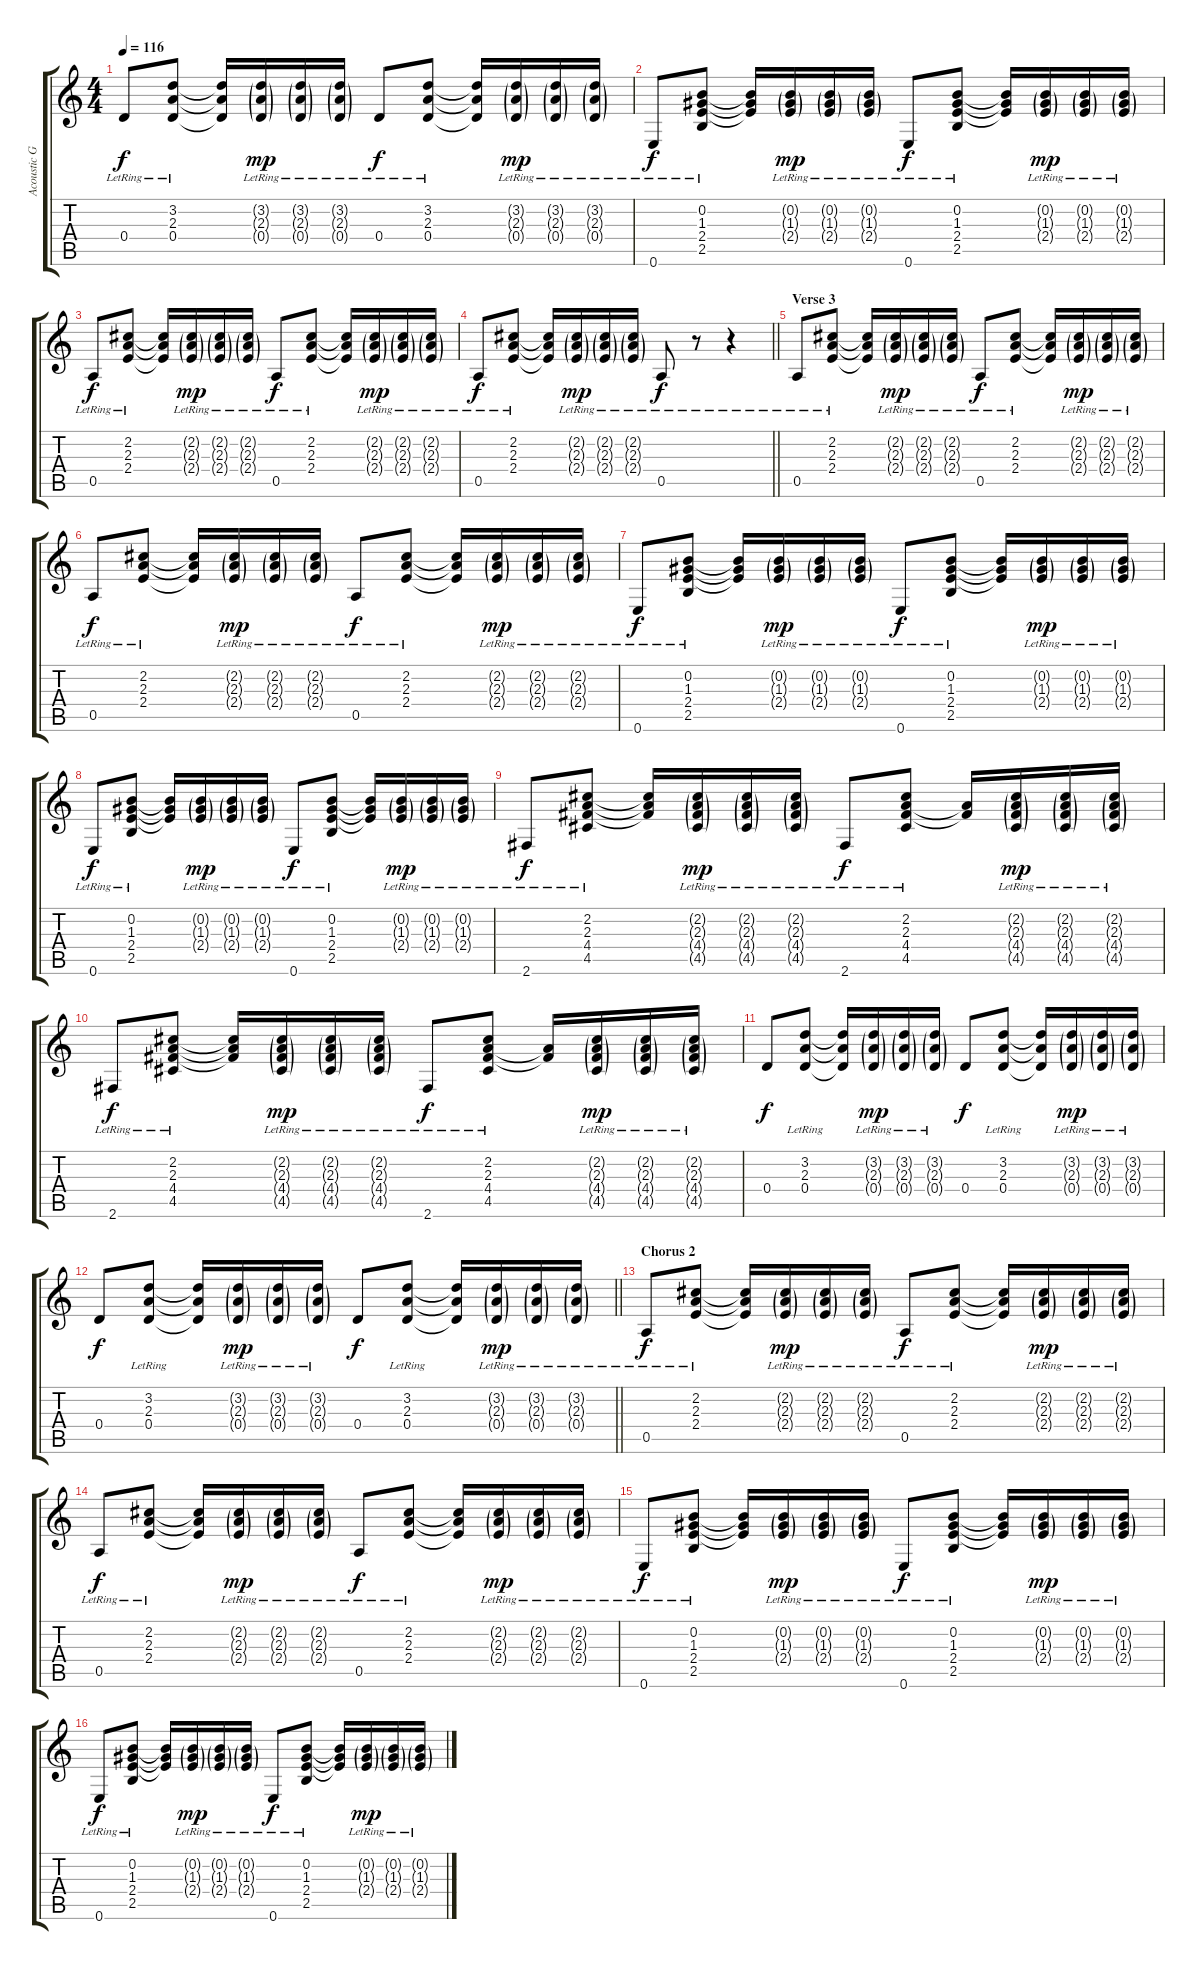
\track ("Acoustic Guitar" "Acoustic G") {instrument acousticguitarsteel}
\staff {score tabs}
\tuning (E4 B3 G3 D3 A2 E2) {hide}
\ts (4 4)
\tempo 116
\clef g2
\ks c
0.4{lr}.8{dy f} (3.2{lr} 2.3 0.4{lr}).8 (3.2{t} 2.3{t} 0.4{t}).16 (3.2{g} 2.3{g} 0.4{g lr}).16{dy mp} (3.2{g} 2.3{g lr} 0.4{g}).16 (3.2{g} 2.3{g} 0.4{g lr}).16 0.4{lr}.8{dy f} (3.2{lr} 2.3 0.4{lr}).8 (3.2{t} 2.3{t} 0.4{t}).16 (3.2{g} 2.3{g} 0.4{g lr}).16{dy mp} (3.2{g} 2.3{g lr} 0.4{g}).16 (3.2{g} 2.3{g} 0.4{g lr}).16 |
0.6{lr}.8{dy f} (0.2{lr} 1.3{lr} 2.4{lr} 2.5{lr}).8 (0.2{t} 1.3{t} 2.4{t}).16 (0.2{g lr} 1.3{g lr} 2.4{g lr}).16{dy mp} (0.2{g lr} 1.3{g lr} 2.4{g lr}).16 (0.2{g lr} 1.3{g lr} 2.4{g lr}).16 0.6{lr}.8{dy f} (0.2{lr} 1.3{lr} 2.4{lr} 2.5{lr}).8 (0.2{t} 1.3{t} 2.4{t}).16 (0.2{g lr} 1.3{g lr} 2.4{g lr}).16{dy mp} (0.2{g lr} 1.3{g lr} 2.4{g lr}).16 (0.2{g lr} 1.3{g lr} 2.4{g lr}).16 |
0.5{lr}.8{dy f} (2.2{lr} 2.3 2.4{lr}).8 (2.2{t} 2.3{t} 2.4{t}).16 (2.2{g} 2.3{g} 2.4{g lr}).16{dy mp} (2.2{g} 2.3{g lr} 2.4{g}).16 (2.2{g} 2.3{g} 2.4{g lr}).16 0.5{lr}.8{dy f} (2.2{lr} 2.3 2.4{lr}).8 (2.2{t} 2.3{t} 2.4{t}).16 (2.2{g} 2.3{g} 2.4{g lr}).16{dy mp} (2.2{g} 2.3{g lr} 2.4{g}).16 (2.2{g} 2.3{g} 2.4{g lr}).16 |
\barLineRight lightlight
0.5{lr}.8{dy f} (2.2{lr} 2.3 2.4{lr}).8 (2.2{t} 2.3{t} 2.4{t}).16 (2.2{g} 2.3{g} 2.4{g lr}).16{dy mp} (2.2{g} 2.3{g lr} 2.4{g}).16 (2.2{g} 2.3{g} 2.4{g lr}).16 0.5{lr}.8{dy f} r.8 r.4 |
\section ("" "Verse 3")
0.5{lr}.8 (2.2{lr} 2.3 2.4{lr}).8 (2.2{t} 2.3{t} 2.4{t}).16 (2.2{g} 2.3{g} 2.4{g lr}).16{dy mp} (2.2{g} 2.3{g lr} 2.4{g}).16 (2.2{g} 2.3{g} 2.4{g lr}).16 0.5{lr}.8{dy f} (2.2{lr} 2.3 2.4{lr}).8 (2.2{t} 2.3{t} 2.4{t}).16 (2.2{g} 2.3{g} 2.4{g lr}).16{dy mp} (2.2{g} 2.3{g lr} 2.4{g}).16 (2.2{g} 2.3{g} 2.4{g lr}).16 |
0.5{lr}.8{dy f} (2.2{lr} 2.3 2.4{lr}).8 (2.2{t} 2.3{t} 2.4{t}).16 (2.2{g} 2.3{g} 2.4{g lr}).16{dy mp} (2.2{g} 2.3{g lr} 2.4{g}).16 (2.2{g} 2.3{g} 2.4{g lr}).16 0.5{lr}.8{dy f} (2.2{lr} 2.3 2.4{lr}).8 (2.2{t} 2.3{t} 2.4{t}).16 (2.2{g} 2.3{g} 2.4{g lr}).16{dy mp} (2.2{g} 2.3{g lr} 2.4{g}).16 (2.2{g} 2.3{g} 2.4{g lr}).16 |
0.6{lr}.8{dy f} (0.2{lr} 1.3{lr} 2.4{lr} 2.5{lr}).8 (0.2{t} 1.3{t} 2.4{t}).16 (0.2{g lr} 1.3{g lr} 2.4{g lr}).16{dy mp} (0.2{g lr} 1.3{g lr} 2.4{g lr}).16 (0.2{g lr} 1.3{g lr} 2.4{g lr}).16 0.6{lr}.8{dy f} (0.2{lr} 1.3{lr} 2.4{lr} 2.5{lr}).8 (0.2{t} 1.3{t} 2.4{t}).16 (0.2{g lr} 1.3{g lr} 2.4{g lr}).16{dy mp} (0.2{g lr} 1.3{g lr} 2.4{g lr}).16 (0.2{g lr} 1.3{g lr} 2.4{g lr}).16 |
0.6{lr}.8{dy f} (0.2{lr} 1.3{lr} 2.4{lr} 2.5{lr}).8 (0.2{t} 1.3{t} 2.4{t}).16 (0.2{g lr} 1.3{g lr} 2.4{g lr}).16{dy mp} (0.2{g lr} 1.3{g lr} 2.4{g lr}).16 (0.2{g lr} 1.3{g lr} 2.4{g lr}).16 0.6{lr}.8{dy f} (0.2{lr} 1.3{lr} 2.4{lr} 2.5{lr}).8 (0.2{t} 1.3{t} 2.4{t}).16 (0.2{g lr} 1.3{g lr} 2.4{g lr}).16{dy mp} (0.2{g lr} 1.3{g lr} 2.4{g lr}).16 (0.2{g lr} 1.3{g lr} 2.4{g lr}).16 |
2.6{lr}.8{dy f} (2.2{lr} 2.3{lr} 4.4{lr} 4.5{lr}).8 (2.2{t} 2.3{t} 4.4{t}).16 (2.2{g lr} 2.3{g lr} 4.4{g lr} 4.5{g lr}).16{dy mp} (2.2{g lr} 2.3{g lr} 4.4{g lr} 4.5{g lr}).16 (2.2{g lr} 2.3{g lr} 4.4{g lr} 4.5{g lr}).16 2.6{lr}.8{dy f} (2.2{lr} 2.3{lr} 4.4{lr} 4.5{lr}).8 (2.3{t} 4.4{t}).16 (2.2{g lr} 2.3{g lr} 4.4{g lr} 4.5{g lr}).16{dy mp} (2.2{g lr} 2.3{g lr} 4.4{g lr} 4.5{g lr}).16 (2.2{g lr} 2.3{g lr} 4.4{g lr} 4.5{g lr}).16 |
2.6{lr}.8{dy f} (2.2{lr} 2.3{lr} 4.4{lr} 4.5{lr}).8 (2.2{t} 2.3{t} 4.4{t}).16 (2.2{g lr} 2.3{g lr} 4.4{g lr} 4.5{g lr}).16{dy mp} (2.2{g lr} 2.3{g lr} 4.4{g lr} 4.5{g lr}).16 (2.2{g lr} 2.3{g lr} 4.4{g lr} 4.5{g lr}).16 2.6{lr}.8{dy f} (2.2{lr} 2.3{lr} 4.4{lr} 4.5{lr}).8 (2.3{t} 4.4{t}).16 (2.2{g lr} 2.3{g lr} 4.4{g lr} 4.5{g lr}).16{dy mp} (2.2{g lr} 2.3{g lr} 4.4{g lr} 4.5{g lr}).16 (2.2{g lr} 2.3{g lr} 4.4{g lr} 4.5{g lr}).16 |
0.4.8{dy f} (3.2{lr} 2.3 0.4{lr}).8 (3.2{t} 2.3{t} 0.4{t}).16 (3.2{g} 2.3{g} 0.4{g lr}).16{dy mp} (3.2{g} 2.3{g lr} 0.4{g}).16 (3.2{g} 2.3{g} 0.4{g lr}).16 0.4.8{dy f} (3.2{lr} 2.3 0.4{lr}).8 (3.2{t} 2.3{t} 0.4{t}).16 (3.2{g} 2.3{g} 0.4{g lr}).16{dy mp} (3.2{g} 2.3{g lr} 0.4{g}).16 (3.2{g} 2.3{g} 0.4{g lr}).16 |
\barLineRight lightlight
0.4.8{dy f} (3.2{lr} 2.3 0.4{lr}).8 (3.2{t} 2.3{t} 0.4{t}).16 (3.2{g} 2.3{g} 0.4{g lr}).16{dy mp} (3.2{g} 2.3{g lr} 0.4{g}).16 (3.2{g} 2.3{g} 0.4{g lr}).16 0.4.8{dy f} (3.2{lr} 2.3 0.4{lr}).8 (3.2{t} 2.3{t} 0.4{t}).16 (3.2{g} 2.3{g} 0.4{g lr}).16{dy mp} (3.2{g} 2.3{g lr} 0.4{g}).16 (3.2{g} 2.3{g} 0.4{g lr}).16 |
\section ("" "Chorus 2")
0.5{lr}.8{dy f} (2.2{lr} 2.3 2.4{lr}).8 (2.2{t} 2.3{t} 2.4{t}).16 (2.2{g} 2.3{g} 2.4{g lr}).16{dy mp} (2.2{g} 2.3{g lr} 2.4{g}).16 (2.2{g} 2.3{g} 2.4{g lr}).16 0.5{lr}.8{dy f} (2.2{lr} 2.3 2.4{lr}).8 (2.2{t} 2.3{t} 2.4{t}).16 (2.2{g} 2.3{g} 2.4{g lr}).16{dy mp} (2.2{g} 2.3{g lr} 2.4{g}).16 (2.2{g} 2.3{g} 2.4{g lr}).16 |
0.5{lr}.8{dy f} (2.2{lr} 2.3 2.4{lr}).8 (2.2{t} 2.3{t} 2.4{t}).16 (2.2{g} 2.3{g} 2.4{g lr}).16{dy mp} (2.2{g} 2.3{g lr} 2.4{g}).16 (2.2{g} 2.3{g} 2.4{g lr}).16 0.5{lr}.8{dy f} (2.2{lr} 2.3 2.4{lr}).8 (2.2{t} 2.3{t} 2.4{t}).16 (2.2{g} 2.3{g} 2.4{g lr}).16{dy mp} (2.2{g} 2.3{g lr} 2.4{g}).16 (2.2{g} 2.3{g} 2.4{g lr}).16 |
0.6{lr}.8{dy f} (0.2{lr} 1.3{lr} 2.4{lr} 2.5{lr}).8 (0.2{t} 1.3{t} 2.4{t}).16 (0.2{g lr} 1.3{g lr} 2.4{g lr}).16{dy mp} (0.2{g lr} 1.3{g lr} 2.4{g lr}).16 (0.2{g lr} 1.3{g lr} 2.4{g lr}).16 0.6{lr}.8{dy f} (0.2{lr} 1.3{lr} 2.4{lr} 2.5{lr}).8 (0.2{t} 1.3{t} 2.4{t}).16 (0.2{g lr} 1.3{g lr} 2.4{g lr}).16{dy mp} (0.2{g lr} 1.3{g lr} 2.4{g lr}).16 (0.2{g lr} 1.3{g lr} 2.4{g lr}).16 |
0.6{lr}.8{dy f} (0.2{lr} 1.3{lr} 2.4{lr} 2.5{lr}).8 (0.2{t} 1.3{t} 2.4{t}).16 (0.2{g lr} 1.3{g lr} 2.4{g lr}).16{dy mp} (0.2{g lr} 1.3{g lr} 2.4{g lr}).16 (0.2{g lr} 1.3{g lr} 2.4{g lr}).16 0.6{lr}.8{dy f} (0.2{lr} 1.3{lr} 2.4{lr} 2.5{lr}).8 (0.2{t} 1.3{t} 2.4{t}).16 (0.2{g lr} 1.3{g lr} 2.4{g lr}).16{dy mp} (0.2{g lr} 1.3{g lr} 2.4{g lr}).16 (0.2{g lr} 1.3{g lr} 2.4{g lr}).16
